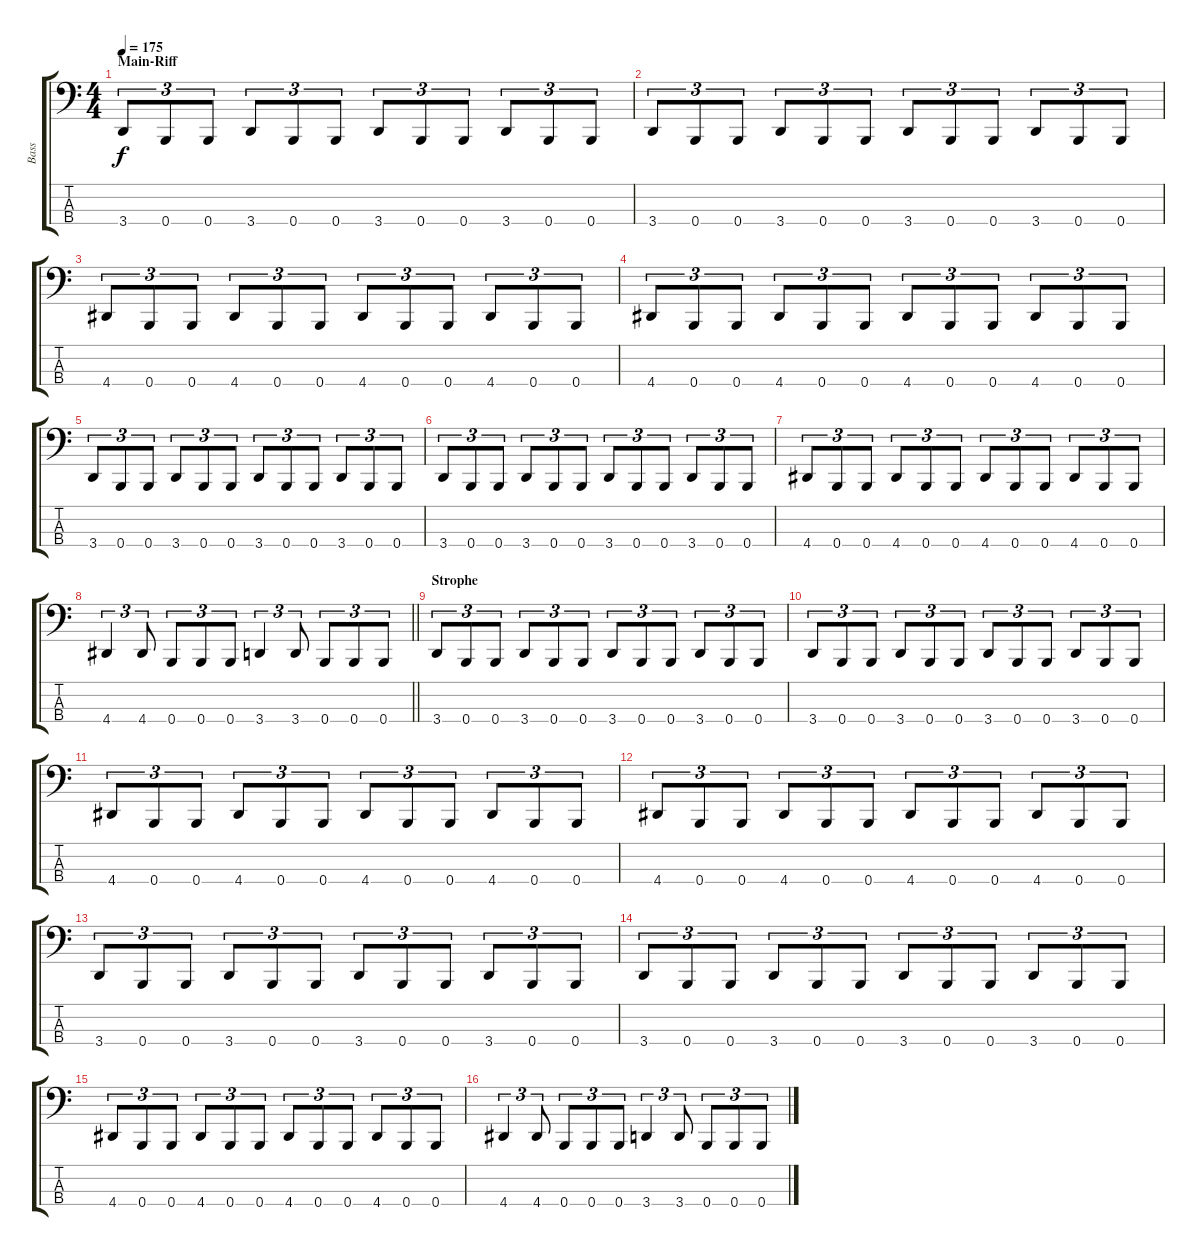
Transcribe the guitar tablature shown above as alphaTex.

\track ("Bass" "Bass") {instrument electricbasspick}
\staff {score tabs}
\tuning (D2 A1 E1 B0) {hide}
\ts (4 4)
\section ("" "Main-Riff")
\tempo 175
\clef f4
\ks c
3.4.8{tu (3 2) dy f} 0.4.8{tu (3 2)} 0.4.8{tu (3 2)} 3.4.8{tu (3 2)} 0.4.8{tu (3 2)} 0.4.8{tu (3 2)} 3.4.8{tu (3 2)} 0.4.8{tu (3 2)} 0.4.8{tu (3 2)} 3.4.8{tu (3 2)} 0.4.8{tu (3 2)} 0.4.8{tu (3 2)} |
3.4.8{tu (3 2)} 0.4.8{tu (3 2)} 0.4.8{tu (3 2)} 3.4.8{tu (3 2)} 0.4.8{tu (3 2)} 0.4.8{tu (3 2)} 3.4.8{tu (3 2)} 0.4.8{tu (3 2)} 0.4.8{tu (3 2)} 3.4.8{tu (3 2)} 0.4.8{tu (3 2)} 0.4.8{tu (3 2)} |
4.4.8{tu (3 2)} 0.4.8{tu (3 2)} 0.4.8{tu (3 2)} 4.4.8{tu (3 2)} 0.4.8{tu (3 2)} 0.4.8{tu (3 2)} 4.4.8{tu (3 2)} 0.4.8{tu (3 2)} 0.4.8{tu (3 2)} 4.4.8{tu (3 2)} 0.4.8{tu (3 2)} 0.4.8{tu (3 2)} |
4.4.8{tu (3 2)} 0.4.8{tu (3 2)} 0.4.8{tu (3 2)} 4.4.8{tu (3 2)} 0.4.8{tu (3 2)} 0.4.8{tu (3 2)} 4.4.8{tu (3 2)} 0.4.8{tu (3 2)} 0.4.8{tu (3 2)} 4.4.8{tu (3 2)} 0.4.8{tu (3 2)} 0.4.8{tu (3 2)} |
3.4.8{tu (3 2)} 0.4.8{tu (3 2)} 0.4.8{tu (3 2)} 3.4.8{tu (3 2)} 0.4.8{tu (3 2)} 0.4.8{tu (3 2)} 3.4.8{tu (3 2)} 0.4.8{tu (3 2)} 0.4.8{tu (3 2)} 3.4.8{tu (3 2)} 0.4.8{tu (3 2)} 0.4.8{tu (3 2)} |
3.4.8{tu (3 2)} 0.4.8{tu (3 2)} 0.4.8{tu (3 2)} 3.4.8{tu (3 2)} 0.4.8{tu (3 2)} 0.4.8{tu (3 2)} 3.4.8{tu (3 2)} 0.4.8{tu (3 2)} 0.4.8{tu (3 2)} 3.4.8{tu (3 2)} 0.4.8{tu (3 2)} 0.4.8{tu (3 2)} |
4.4.8{tu (3 2)} 0.4.8{tu (3 2)} 0.4.8{tu (3 2)} 4.4.8{tu (3 2)} 0.4.8{tu (3 2)} 0.4.8{tu (3 2)} 4.4.8{tu (3 2)} 0.4.8{tu (3 2)} 0.4.8{tu (3 2)} 4.4.8{tu (3 2)} 0.4.8{tu (3 2)} 0.4.8{tu (3 2)} |
\barLineRight lightlight
4.4.4{tu (3 2)} 4.4.8{tu (3 2)} 0.4.8{tu (3 2)} 0.4.8{tu (3 2)} 0.4.8{tu (3 2)} 3.4.4{tu (3 2)} 3.4.8{tu (3 2)} 0.4.8{tu (3 2)} 0.4.8{tu (3 2)} 0.4.8{tu (3 2)} |
\section ("" "Strophe")
3.4.8{tu (3 2)} 0.4.8{tu (3 2)} 0.4.8{tu (3 2)} 3.4.8{tu (3 2)} 0.4.8{tu (3 2)} 0.4.8{tu (3 2)} 3.4.8{tu (3 2)} 0.4.8{tu (3 2)} 0.4.8{tu (3 2)} 3.4.8{tu (3 2)} 0.4.8{tu (3 2)} 0.4.8{tu (3 2)} |
3.4.8{tu (3 2)} 0.4.8{tu (3 2)} 0.4.8{tu (3 2)} 3.4.8{tu (3 2)} 0.4.8{tu (3 2)} 0.4.8{tu (3 2)} 3.4.8{tu (3 2)} 0.4.8{tu (3 2)} 0.4.8{tu (3 2)} 3.4.8{tu (3 2)} 0.4.8{tu (3 2)} 0.4.8{tu (3 2)} |
4.4.8{tu (3 2)} 0.4.8{tu (3 2)} 0.4.8{tu (3 2)} 4.4.8{tu (3 2)} 0.4.8{tu (3 2)} 0.4.8{tu (3 2)} 4.4.8{tu (3 2)} 0.4.8{tu (3 2)} 0.4.8{tu (3 2)} 4.4.8{tu (3 2)} 0.4.8{tu (3 2)} 0.4.8{tu (3 2)} |
4.4.8{tu (3 2)} 0.4.8{tu (3 2)} 0.4.8{tu (3 2)} 4.4.8{tu (3 2)} 0.4.8{tu (3 2)} 0.4.8{tu (3 2)} 4.4.8{tu (3 2)} 0.4.8{tu (3 2)} 0.4.8{tu (3 2)} 4.4.8{tu (3 2)} 0.4.8{tu (3 2)} 0.4.8{tu (3 2)} |
3.4.8{tu (3 2)} 0.4.8{tu (3 2)} 0.4.8{tu (3 2)} 3.4.8{tu (3 2)} 0.4.8{tu (3 2)} 0.4.8{tu (3 2)} 3.4.8{tu (3 2)} 0.4.8{tu (3 2)} 0.4.8{tu (3 2)} 3.4.8{tu (3 2)} 0.4.8{tu (3 2)} 0.4.8{tu (3 2)} |
3.4.8{tu (3 2)} 0.4.8{tu (3 2)} 0.4.8{tu (3 2)} 3.4.8{tu (3 2)} 0.4.8{tu (3 2)} 0.4.8{tu (3 2)} 3.4.8{tu (3 2)} 0.4.8{tu (3 2)} 0.4.8{tu (3 2)} 3.4.8{tu (3 2)} 0.4.8{tu (3 2)} 0.4.8{tu (3 2)} |
4.4.8{tu (3 2)} 0.4.8{tu (3 2)} 0.4.8{tu (3 2)} 4.4.8{tu (3 2)} 0.4.8{tu (3 2)} 0.4.8{tu (3 2)} 4.4.8{tu (3 2)} 0.4.8{tu (3 2)} 0.4.8{tu (3 2)} 4.4.8{tu (3 2)} 0.4.8{tu (3 2)} 0.4.8{tu (3 2)} |
4.4.4{tu (3 2)} 4.4.8{tu (3 2)} 0.4.8{tu (3 2)} 0.4.8{tu (3 2)} 0.4.8{tu (3 2)} 3.4.4{tu (3 2)} 3.4.8{tu (3 2)} 0.4.8{tu (3 2)} 0.4.8{tu (3 2)} 0.4.8{tu (3 2)}
